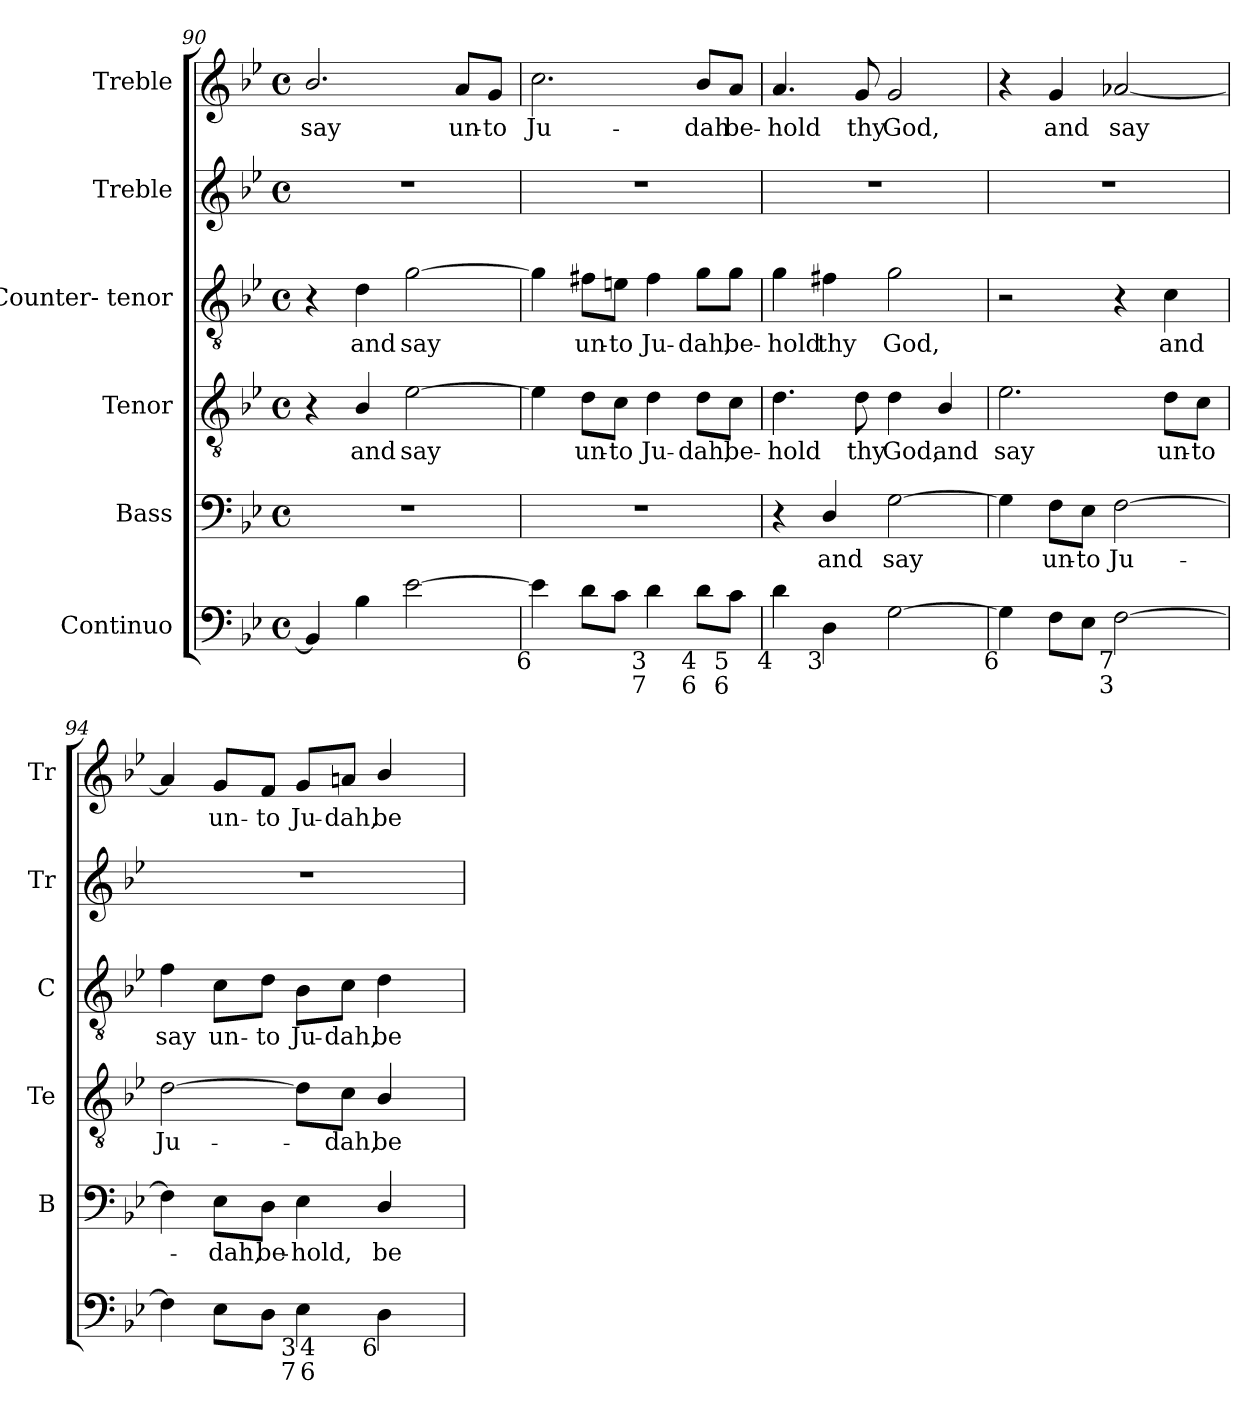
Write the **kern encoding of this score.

**kern	**kern	**text	**kern	**text	**kern	**text	**kern	**kern	**text
*part6	*part5	*part5	*part4	*part4	*part3	*part3	*part2	*part1	*part1
*staff6	*staff5	*staff5	*staff4	*staff4	*staff3	*staff3	*staff2	*staff1	*staff1
*I"Continuo	*I"Bass	*	*I"Tenor	*	*I"Counter- tenor	*	*I"Treble	*I"Treble	*
*	*I'B	*	*I'Te	*	*I'C	*	*I'Tr	*I'Tr	*
*clefF4	*clefF4	*	*clefGv2	*	*clefGv2	*	*clefG2	*clefG2	*
*	*	*	*ITrd7c12	*	*ITrd7c12	*	*	*	*
*k[b-e-]	*k[b-e-]	*	*k[b-e-]	*	*k[b-e-]	*	*k[b-e-]	*k[b-e-]	*
*B-:	*B-:	*	*B-:	*	*B-:	*	*B-:	*B-:	*
*M4/4	*M4/4	*	*M4/4	*	*M4/4	*	*M4/4	*M4/4	*
*met(c)	*met(c)	*	*met(c)	*	*met(c)	*	*met(c)	*met(c)	*
=90	=90	=90	=90	=90	=90	=90	=90	=90	=90
!	!	!	!	!	!	!	!	!	!LO:LY:b:color=#000000
4BB-i/]	1r	.	4r	.	4r	.	1r	2.b-i/	say
!	!	!	!	!LO:LY:b:color=#000000	!	!	!	!	!
!	!	!	!	!	!	!LO:LY:b:color=#000000	!	!	!
4B-i\	.	.	4BB-i/	and	4Di\	and	.	.	.
!	!	!	!	!LO:LY:b:color=#000000	!	!	!	!	!
!	!	!	!	!	!	!LO:LY:b:color=#000000	!	!	!
[2e-i\	.	.	[2E-i\	say	[2Gi\	say	.	.	.
!	!	!	!	!	!	!	!	!	!LO:LY:b:color=#000000
.	.	.	.	.	.	.	.	8ai/L	un-
!	!	!	!	!	!	!	!	!	!LO:LY:b:color=#000000
.	.	.	.	.	.	.	.	8gi/J	-to
=91	=91	=91	=91	=91	=91	=91	=91	=91	=91
!LO:TX:b:rj:t=6	!	!	!	!	!	!	!	!	!
!	!	!	!	!	!	!	!	!	!LO:LY:b:color=#000000
4e-i\]	1r	.	4E-i\]	.	4Gi\]	.	1r	2.cci\	Ju-
!	!	!	!	!LO:LY:b:color=#000000	!	!	!	!	!
!	!	!	!	!	!	!LO:LY:b:color=#000000	!	!	!
8di\L	.	.	8Di\L	un-	8F#Xi\L	un-	.	.	.
!	!	!	!	!LO:LY:b:color=#000000	!	!	!	!	!
!	!	!	!	!	!	!LO:LY:b:color=#000000	!	!	!
8ci\J	.	.	8Ci\J	-to	8Eni\J	-to	.	.	.
!	!	!	!	!LO:LY:b:color=#000000	!	!	!	!	!
!LO:TX:b:rj:t=3	!	!	!	!	!	!	!	!	!
!LO:TX:b:rj:t=7	!	!	!	!	!	!	!	!	!
!	!	!	!	!	!	!LO:LY:b:color=#000000	!	!	!
4di\	.	.	4Di\	Ju-	4F#i\	Ju-	.	.	.
!	!	!	!	!LO:LY:b:color=#000000	!	!	!	!	!
!	!	!	!	!	!	!LO:LY:b:color=#000000	!	!	!
!LO:TX:b:rj:t=4	!	!	!	!	!	!	!	!	!
!LO:TX:b:rj:t=6	!	!	!	!	!	!	!	!	!
!	!	!	!	!	!	!	!	!	!LO:LY:b:color=#000000
8di\L	.	.	8Di\L	-dah,	8Gi\L	-dah,	.	8b-i/L	-dah
!	!	!	!	!LO:LY:b:color=#000000	!	!	!	!	!
!	!	!	!	!	!	!LO:LY:b:color=#000000	!	!	!
!LO:TX:b:rj:t=5	!	!	!	!	!	!	!	!	!
!LO:TX:b:rj:t=6	!	!	!	!	!	!	!	!	!
!	!	!	!	!	!	!	!	!	!LO:LY:b:color=#000000
8ci\J	.	.	8Ci\J	be-	8Gi\J	be-	.	8ai/J	be-
=92	=92	=92	=92	=92	=92	=92	=92	=92	=92
!	!	!	!	!LO:LY:b:color=#000000	!	!	!	!	!
!	!	!	!	!	!	!LO:LY:b:color=#000000	!	!	!
!LO:TX:b:rj:t=4	!	!	!	!	!	!	!	!	!
!	!	!	!	!	!	!	!	!	!LO:LY:b:color=#000000
4di\	4r	.	4.Di\	-hold	4Gi\	-hold	1r	4.ai/	-hold
!	!	!LO:LY:b:color=#000000	!	!	!	!	!	!	!
!LO:TX:b:rj:t=3	!	!	!	!	!	!	!	!	!
!	!	!	!	!	!	!LO:LY:b:color=#000000	!	!	!
4Di\	4Di/	and	.	.	4F#Xi\	thy	.	.	.
!	!	!	!	!LO:LY:b:color=#000000	!	!	!	!	!
!	!	!	!	!	!	!	!	!	!LO:LY:b:color=#000000
.	.	.	8Di\	thy	.	.	.	8gi/	thy
!	!	!LO:LY:b:color=#000000	!	!	!	!	!	!	!
!	!	!	!	!LO:LY:b:color=#000000	!	!	!	!	!
!	!	!	!	!	!	!LO:LY:b:color=#000000	!	!	!
!	!	!	!	!	!	!	!	!	!LO:LY:b:color=#000000
[2Gi\	[2Gi\	say	4Di\	God,	2Gi\	God,	.	2gi/	God,
!	!	!	!	!LO:LY:b:color=#000000	!	!	!	!	!
.	.	.	4BB-i/	and	.	.	.	.	.
!!LO:LB:g=z
=93	=93	=93	=93	=93	=93	=93	=93	=93	=93
!LO:TX:b:rj:t=6	!	!	!	!	!	!	!	!	!
!	!	!	!	!LO:LY:b:color=#000000	!	!	!	!	!
4Gi\]	4Gi\]	.	2.E-i\	say	2r	.	1r	4r	.
!	!	!LO:LY:b:color=#000000	!	!	!	!	!	!	!
!	!	!	!	!	!	!	!	!	!LO:LY:b:color=#000000
8Fi\L	8Fi\L	un-	.	.	.	.	.	4gi/	and
!	!	!LO:LY:b:color=#000000	!	!	!	!	!	!	!
8E-i\J	8E-i\J	-to	.	.	.	.	.	.	.
!	!	!LO:LY:b:color=#000000	!	!	!	!	!	!	!
!LO:TX:b:rj:t=7	!	!	!	!	!	!	!	!	!
!LO:TX:b:rj:t=3	!	!	!	!	!	!	!	!	!
!	!	!	!	!	!	!	!	!	!LO:LY:b:color=#000000
[2Fi\	[2Fi\	Ju-	.	.	4r	.	.	[2a-Xi/	say
!	!	!	!	!LO:LY:b:color=#000000	!	!	!	!	!
!	!	!	!	!	!	!LO:LY:b:color=#000000	!	!	!
.	.	.	8Di\L	un-	4Ci\	and	.	.	.
!	!	!	!	!LO:LY:b:color=#000000	!	!	!	!	!
.	.	.	8Ci\J	-to	.	.	.	.	.
=94	=94	=94	=94	=94	=94	=94	=94	=94	=94
!	!	!	!	!LO:LY:b:color=#000000	!	!	!	!	!
!LO:TX:b:rj:t=3	!	!	!	!	!	!	!	!	!
!LO:TX:b:rj:t=6	!	!	!	!	!	!	!	!	!
!	!	!	!	!	!	!LO:LY:b:color=#000000	!	!	!
*^	*	*	*	*	*	*	*	*	*
4Fi\]	2ryy	4Fi\]	.	[2Di\	Ju-	4Fi\	say	1r	4a-i/]	.
!	!	!	!LO:LY:b:color=#000000	!	!	!	!	!	!	!
!	!	!	!	!	!	!	!LO:LY:b:color=#000000	!	!	!
!	!	!	!	!	!	!	!	!	!	!LO:LY:b:color=#000000
8E-i\L	.	8E-i\L	-dah,	.	.	8Ci\L	un-	.	8gi/L	un-
!	!	!	!LO:LY:b:color=#000000	!	!	!	!	!	!	!
!	!	!	!	!	!	!	!LO:LY:b:color=#000000	!	!	!
!	!	!	!	!	!	!	!	!	!	!LO:LY:b:color=#000000
8Di\J	.	8Di\J	be-	.	.	8Di\J	-to	.	8fi/J	-to
!	!	!	!LO:LY:b:color=#000000	!	!	!	!	!	!	!
!	!	!	!	!	!	!	!LO:LY:b:color=#000000	!	!	!
!LO:TX:b:rj:t=3	!	!	!	!	!	!	!	!	!	!
!LO:TX:b:rj:t=7	!	!	!	!	!	!	!	!	!	!
!	!	!	!	!	!	!	!	!	!	!LO:LY:b:color=#000000
4E-i\	32.ryy	4E-i\	-hold,	8Di\L]	.	8BB-i\L	Ju-	.	8gi/L	Ju-
!	!LO:TX:b:rj:t=4	!	!	!	!	!	!	!	!	!
!	!LO:TX:b:rj:t=6	!	!	!	!	!	!	!	!	!
.	4ryy	.	.	.	.	.	.	.	.	.
!	!	!	!	!	!LO:LY:b:color=#000000	!	!	!	!	!
!	!	!	!	!	!	!	!LO:LY:b:color=#000000	!	!	!
!	!	!	!	!	!	!	!	!	!	!LO:LY:b:color=#000000
.	.	.	.	8Ci\J	-dah,	8Ci\J	-dah,	.	8ai/J	-dah,
!	!	!	!LO:LY:b:color=#000000	!	!	!	!	!	!	!
!	!	!	!	!	!LO:LY:b:color=#000000	!	!	!	!	!
!	!	!	!	!	!	!	!LO:LY:b:color=#000000	!	!	!
!LO:TX:b:rj:t=6	!	!	!	!	!	!	!	!	!	!
!	!	!	!	!	!	!	!	!	!	!LO:LY:b:color=#000000
4Di\	.	4Di/	be-	4BB-i/	be-	4Di\	be-	.	4b-i/	be-
.	8ryy	.	.	.	.	.	.	.	.	.
.	16ryy	.	.	.	.	.	.	.	.	.
.	64ryy	.	.	.	.	.	.	.	.	.
*v	*v	*	*	*	*	*	*	*	*	*
=	=	=	=	=	=	=	=	=	=
*-	*-	*-	*-	*-	*-	*-	*-	*-	*-
